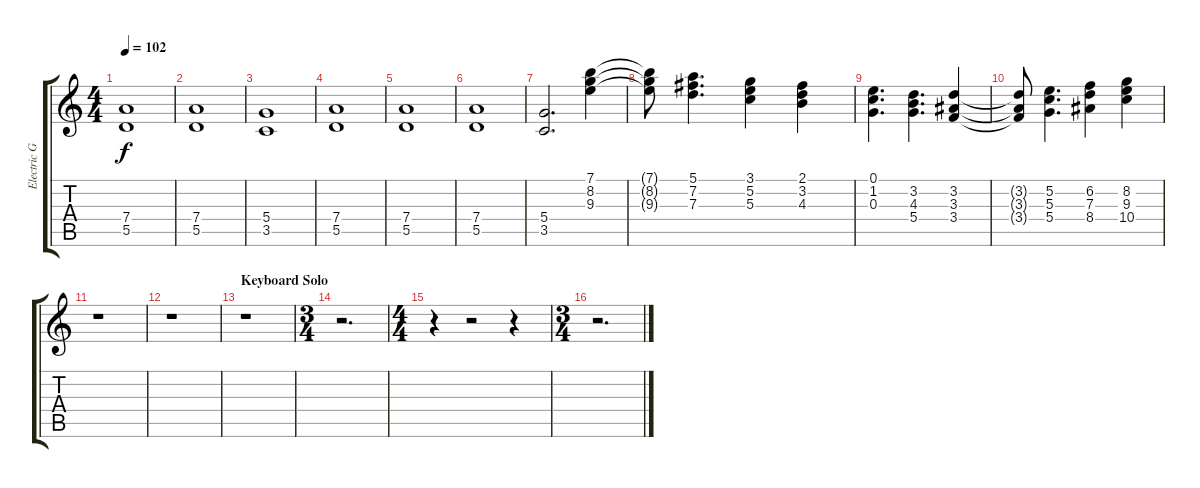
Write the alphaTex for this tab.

\track ("Electric Guitar (0verdrive)" "Electric G") {instrument overdrivenguitar}
\staff {score tabs}
\tuning (E4 B3 G3 D3 A2 E2) {hide}
\ts (4 4)
\tempo 102
\clef g2
\ks c
(7.4 5.5).1{dy f} |
(7.4 5.5).1 |
(5.4 3.5).1 |
(7.4 5.5).1 |
(7.4 5.5).1 |
(7.4 5.5).1 |
(5.4 3.5).2{d} (7.1 8.2 9.3).4 |
(7.1{t} 8.2{t} 9.3{t}).8 (5.1 7.2 7.3).4{d} (3.1 5.2 5.3).4 (2.1 3.2 4.3).4 |
(0.1 1.2 0.3).4{d} (3.2 4.3 5.4).4{d} (3.2 3.3 3.4).4 |
(3.2{t} 3.3{t} 3.4{t}).8 (5.2 5.3 5.4).4{d} (6.2 7.3 8.4).4 (8.2 9.3 10.4).4 |
r.1 |
r.1 |
\section ("" "Keyboard Solo")
r.1 |
\ts (3 4)
r.2{d} |
\ts (4 4)
r.4 r.2 r.4 |
\ts (3 4)
r.2{d}
